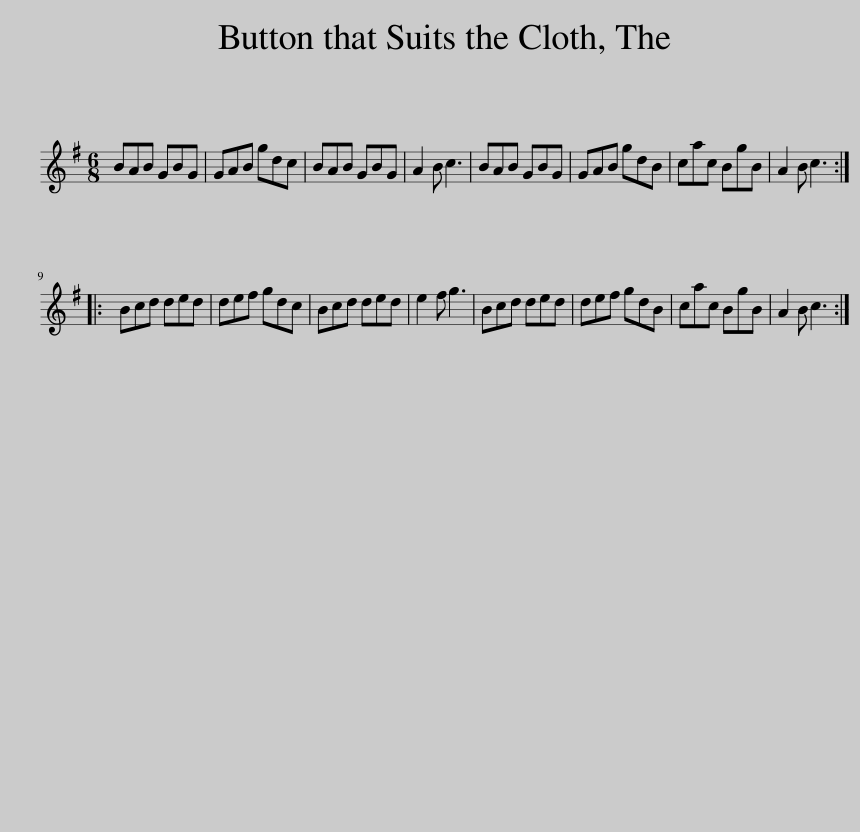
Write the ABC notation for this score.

X:1
L:1/8
M:6/8
I:linebreak $
K:G
V:1 treble
V:1
 BAB GBG | GAB gdc | BAB GBG | A2 B c3 | BAB GBG | %5
 GAB gdB | cac BgB | A2 B c3 ::$ Bcd ded | def gdc | %10
 Bcd ded | e2 f g3 | Bcd ded | def gdB | cac BgB | %15
 A2 B c3 :| %16
